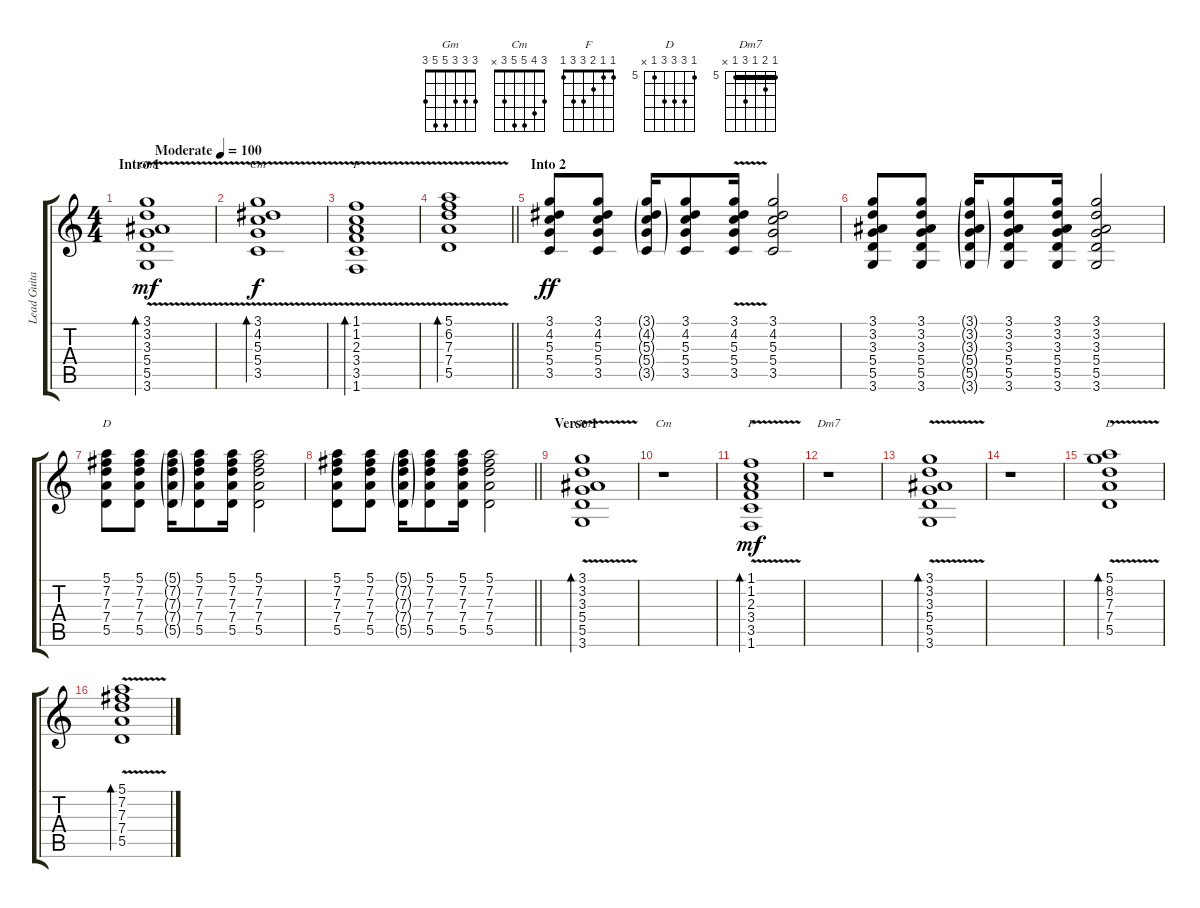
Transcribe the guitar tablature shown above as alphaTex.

\track ("Lead Guitar (Jazz electrc)" "Lead Guita") {instrument electricguitarjazz}
\staff {score tabs}
\tuning (E4 B3 G3 D3 A2 E2) {hide}
\chord ("Gm" 3 3 3 5 5 3) {barre 3}
\chord ("Cm" 3 4 5 5 3 x) {barre 3}
\chord ("F" 1 1 2 3 3 1) {barre 1}
\chord ("D" 5 7 7 7 5 x) {firstfret 5 barre 5}
\chord ("Gm" 3 3 3 5 5 3) {barre 0}
\chord ("Cm" 3 4 5 5 3 x) {barre 0}
\chord ("F" 1 1 2 3 3 1) {barre 0}
\chord ("Dm7" 5 6 5 7 5 x) {firstfret 5 barre 5}
\chord ("D" 5 7 7 7 5 x) {firstfret 5 barre 0}
\ts (4 4)
\section ("" "Intro 1")
\tempo (100 "Moderate")
\clef g2
\ks c
(3.1{v} 3.2 3.3 5.4 5.5 3.6).1{bd 240 ch "Gm" dy mf instrument electricguitarjazz} |
(3.1 4.2 5.3 5.4{v} 3.5).1{bd 240 ch "Cm" dy f} |
(1.1 1.2 2.3 3.4{v} 3.5 1.6).1{bd 240 ch "F"} |
\barLineRight lightlight
(5.1 6.2 7.3 7.4{v} 5.5).1{bd 240} |
\section ("" "Into 2")
(3.1 4.2 5.3 5.4 3.5).8{dy ff} (3.1 4.2 5.3 5.4 3.5).8 (3.1{g} 4.2{g} 5.3{g} 5.4{g} 3.5{g}).16 (3.1 4.2 5.3 5.4 3.5).8 (3.1 4.2 5.3 5.4 3.5{v}).16 (3.1 4.2 5.3 5.4 3.5).2 |
(3.1 3.2 3.3 5.4 5.5 3.6).8 (3.1 3.2 3.3 5.4 5.5 3.6).8 (3.1{g} 3.2{g} 3.3{g} 5.4{g} 5.5{g} 3.6{g}).16 (3.1 3.2 3.3 5.4 5.5 3.6).8 (3.1 3.2 3.3 5.4 5.5 3.6).16 (3.1 3.2 3.3 5.4 5.5 3.6).2 |
(5.1 7.2 7.3 7.4 5.5).8{ch "D"} (5.1 7.2 7.3 7.4 5.5).8 (5.1{g} 7.2{g} 7.3{g} 7.4{g} 5.5{g}).16 (5.1 7.2 7.3 7.4 5.5).8 (5.1 7.2 7.3 7.4 5.5).16 (5.1 7.2 7.3 7.4 5.5).2 |
\barLineRight lightlight
(5.1 7.2 7.3 7.4 5.5).8 (5.1 7.2 7.3 7.4 5.5).8 (5.1{g} 7.2{g} 7.3{g} 7.4{g} 5.5{g}).16 (5.1 7.2 7.3 7.4 5.5).8 (5.1 7.2 7.3 7.4 5.5).16 (5.1 7.2 7.3 7.4 5.5).2 |
\section ("" "Verse 1")
(3.1 3.2 3.3 5.4 5.5 3.6{v}).1{bd 240 ch "Gm"} |
r.1{ch "Cm"} |
(1.1 1.2 2.3 3.4 3.5 1.6{v}).1{bd 240 ch "F" dy mf} |
r.1{ch "Dm7"} |
(3.1 3.2 3.3 5.4 5.5{v} 3.6).1{bd 240} |
r.1 |
(5.1 8.2{v} 7.3 7.4{v} 5.5).1{bd 120 ch "D"} |
(5.1 7.2 7.3 7.4{v} 5.5).1{bd 240}
